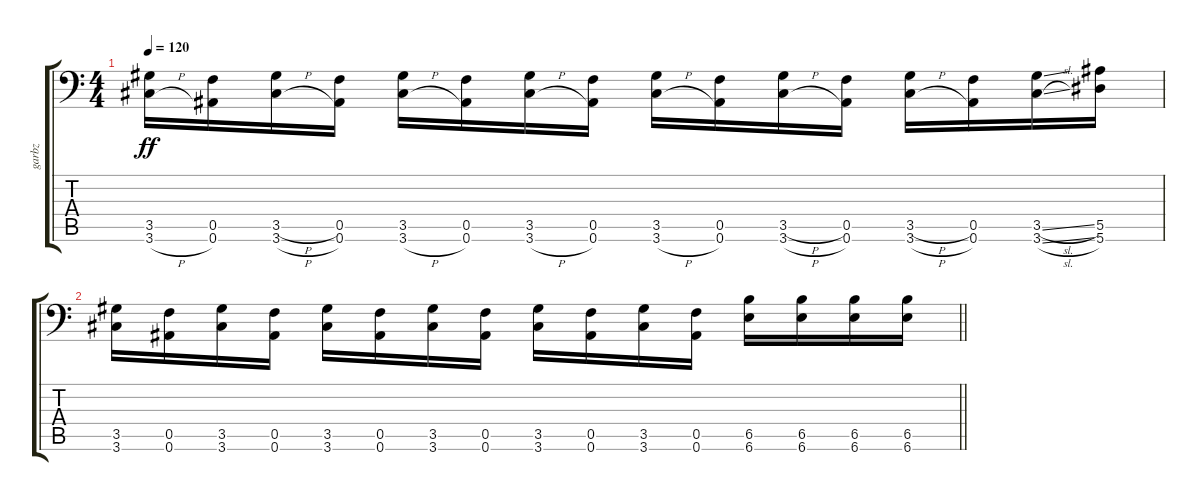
\track ("garbz" "garbz") {instrument distortionguitar}
\staff {score tabs}
\tuning (C4 G3 Eb3 Bb2 F2 Bb1) {hide}
\ts (4 4)
\tempo 120
\clef f4
\ks c
(3.5 3.6{h}).16{dy ff} (0.5 0.6).16 (3.5{h} 3.6{h}).16 (0.5 0.6).16 (3.5 3.6{h}).16 (0.5 0.6).16 (3.5 3.6{h}).16 (0.5 0.6).16 (3.5 3.6{h}).16 (0.5 0.6).16 (3.5{h} 3.6{h}).16 (0.5 0.6).16 (3.5{h} 3.6{h}).16 (0.5 0.6).16 (3.5{sl} 3.6{sl}).16 (5.5 5.6).16 |
\barLineRight lightlight
(3.5 3.6).16 (0.5 0.6).16 (3.5 3.6).16 (0.5 0.6).16 (3.5 3.6).16 (0.5 0.6).16 (3.5 3.6).16 (0.5 0.6).16 (3.5 3.6).16 (0.5 0.6).16 (3.5 3.6).16 (0.5 0.6).16 (6.5 6.6).16 (6.5 6.6).16 (6.5 6.6).16 (6.5 6.6).16
